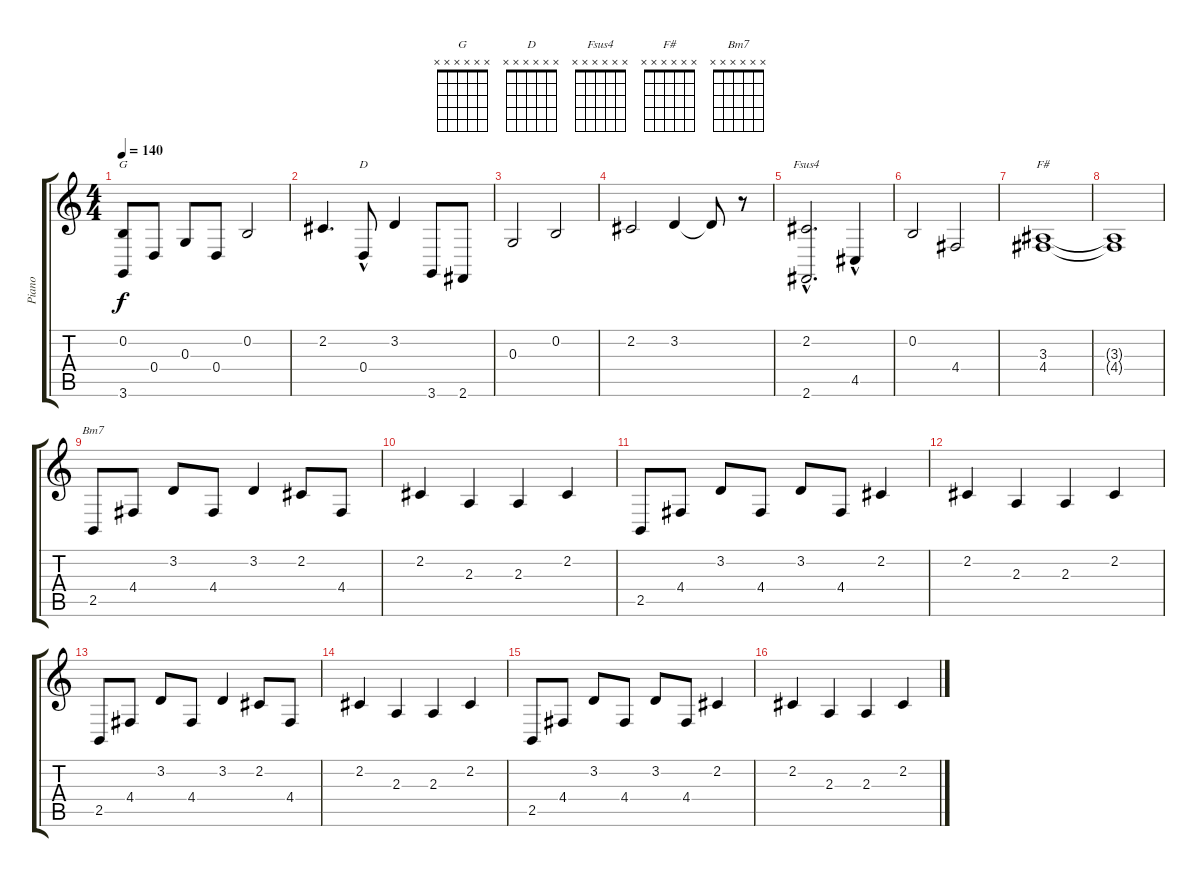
\track ("Piano" "Piano") {instrument acousticgrandpiano}
\staff {score tabs}
\tuning (E4 B3 G3 D3 A2 E2) {hide}
\chord ("G" x x x x x x) {firstfret 0}
\chord ("D" x x x x x x) {firstfret 0}
\chord ("Fsus4" x x x x x x) {firstfret 0}
\chord ("F#" x x x x x x) {firstfret 0}
\chord ("Bm7" x x x x x x) {firstfret 0}
\ts (4 4)
\tempo 140
\clef g2
\ks c
(0.2 3.6).8{ch "G" dy f} 0.4.8 0.3.8 0.4.8 0.2.2 |
2.2.4{d} 0.4{hac}.8{ch "D"} 3.2.4 3.6.8 2.6.8 |
0.3.2 0.2.2 |
2.2.2 3.2.4 3.2{t}.8 r.8 |
(2.2 2.6{hac}).2{d ch "Fsus4"} 4.5{hac}.4 |
0.2.2 4.4.2 |
(3.3 4.4).1{ch "F#"} |
(3.3{t} 4.4{t}).1 |
2.5.8{ch "Bm7"} 4.4.8 3.2.8 4.4.8 3.2.4 2.2.8 4.4.8 |
2.2.4 2.3.4 2.3.4 2.2.4 |
2.5.8 4.4.8 3.2.8 4.4.8 3.2.8 4.4.8 2.2.4 |
2.2.4 2.3.4 2.3.4 2.2.4 |
2.5.8 4.4.8 3.2.8 4.4.8 3.2.4 2.2.8 4.4.8 |
2.2.4 2.3.4 2.3.4 2.2.4 |
2.5.8 4.4.8 3.2.8 4.4.8 3.2.8 4.4.8 2.2.4 |
2.2.4 2.3.4 2.3.4 2.2.4
